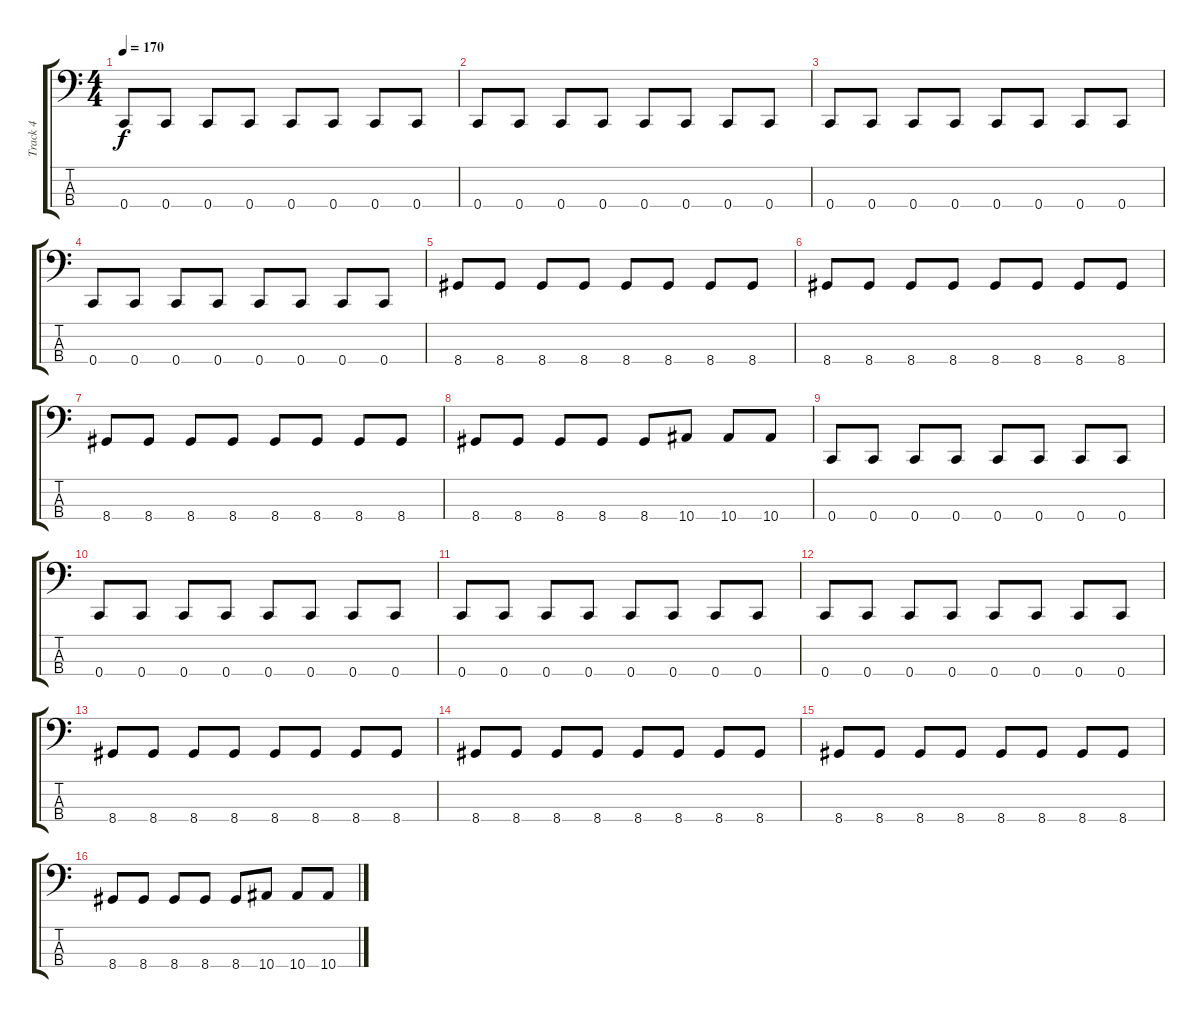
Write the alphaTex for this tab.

\track ("Track 4" "Track 4") {instrument electricbasspick}
\staff {score tabs}
\tuning (F2 C2 G1 C1) {hide}
\ts (4 4)
\tempo 170
\clef f4
\ks c
0.4.8{dy f} 0.4.8 0.4.8 0.4.8 0.4.8 0.4.8 0.4.8 0.4.8 |
0.4.8 0.4.8 0.4.8 0.4.8 0.4.8 0.4.8 0.4.8 0.4.8 |
0.4.8 0.4.8 0.4.8 0.4.8 0.4.8 0.4.8 0.4.8 0.4.8 |
0.4.8 0.4.8 0.4.8 0.4.8 0.4.8 0.4.8 0.4.8 0.4.8 |
8.4.8 8.4.8 8.4.8 8.4.8 8.4.8 8.4.8 8.4.8 8.4.8 |
8.4.8 8.4.8 8.4.8 8.4.8 8.4.8 8.4.8 8.4.8 8.4.8 |
8.4.8 8.4.8 8.4.8 8.4.8 8.4.8 8.4.8 8.4.8 8.4.8 |
8.4.8 8.4.8 8.4.8 8.4.8 8.4.8 10.4.8 10.4.8 10.4.8 |
0.4.8 0.4.8 0.4.8 0.4.8 0.4.8 0.4.8 0.4.8 0.4.8 |
0.4.8 0.4.8 0.4.8 0.4.8 0.4.8 0.4.8 0.4.8 0.4.8 |
0.4.8 0.4.8 0.4.8 0.4.8 0.4.8 0.4.8 0.4.8 0.4.8 |
0.4.8 0.4.8 0.4.8 0.4.8 0.4.8 0.4.8 0.4.8 0.4.8 |
8.4.8 8.4.8 8.4.8 8.4.8 8.4.8 8.4.8 8.4.8 8.4.8 |
8.4.8 8.4.8 8.4.8 8.4.8 8.4.8 8.4.8 8.4.8 8.4.8 |
8.4.8 8.4.8 8.4.8 8.4.8 8.4.8 8.4.8 8.4.8 8.4.8 |
8.4.8 8.4.8 8.4.8 8.4.8 8.4.8 10.4.8 10.4.8 10.4.8
